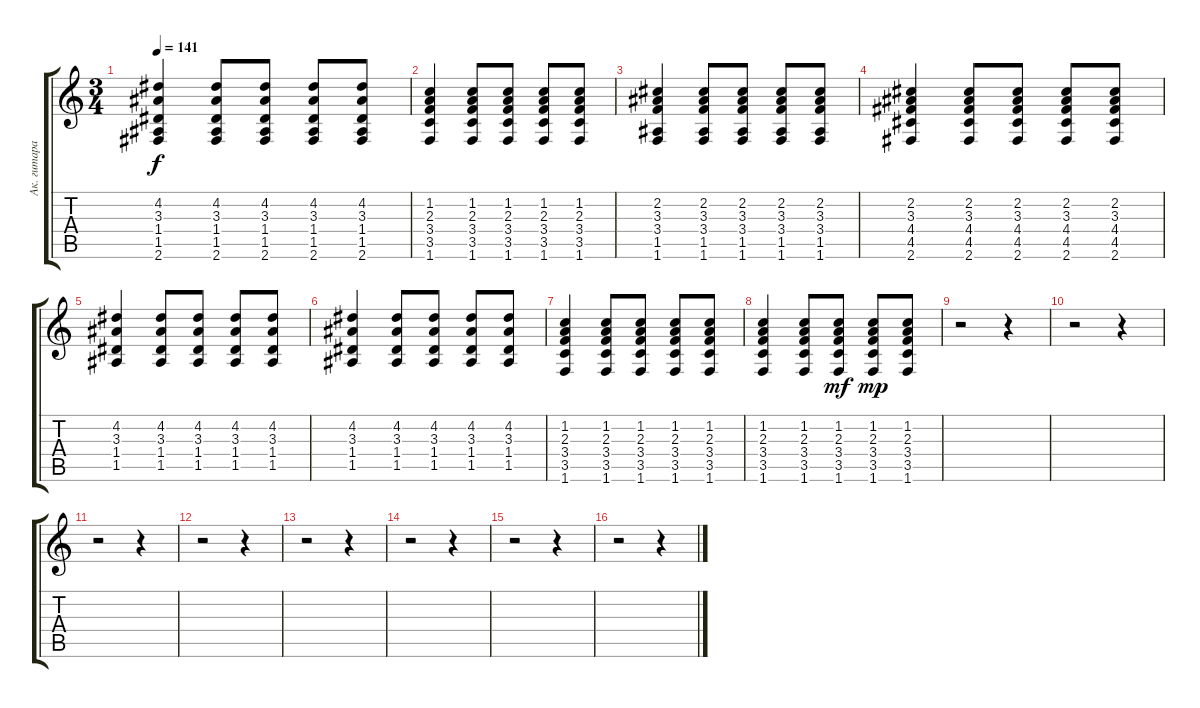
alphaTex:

\track ("Ак. гитара(желез)" "Ак. гитара") {instrument acousticguitarsteel}
\staff {score tabs}
\tuning (E4 B3 G3 D3 A2 E2) {hide}
\ts (3 4)
\tempo 141
\clef g2
\ks c
(4.2 3.3 1.4 1.5 2.6).4{dy f} (4.2 3.3 1.4 1.5 2.6).8 (4.2 3.3 1.4 1.5 2.6).8 (4.2 3.3 1.4 1.5 2.6).8 (4.2 3.3 1.4 1.5 2.6).8 |
(1.2 2.3 3.4 3.5 1.6).4 (1.2 2.3 3.4 3.5 1.6).8 (1.2 2.3 3.4 3.5 1.6).8 (1.2 2.3 3.4 3.5 1.6).8 (1.2 2.3 3.4 3.5 1.6).8 |
(2.2 3.3 3.4 1.5 1.6).4 (2.2 3.3 3.4 1.5 1.6).8 (2.2 3.3 3.4 1.5 1.6).8 (2.2 3.3 3.4 1.5 1.6).8 (2.2 3.3 3.4 1.5 1.6).8 |
(2.2 3.3 4.4 4.5 2.6).4 (2.2 3.3 4.4 4.5 2.6).8 (2.2 3.3 4.4 4.5 2.6).8 (2.2 3.3 4.4 4.5 2.6).8 (2.2 3.3 4.4 4.5 2.6).8 |
(4.2 3.3 1.4 1.5).4 (4.2 3.3 1.4 1.5).8 (4.2 3.3 1.4 1.5).8 (4.2 3.3 1.4 1.5).8 (4.2 3.3 1.4 1.5).8 |
(4.2 3.3 1.4 1.5).4 (4.2 3.3 1.4 1.5).8 (4.2 3.3 1.4 1.5).8 (4.2 3.3 1.4 1.5).8 (4.2 3.3 1.4 1.5).8 |
(1.2 2.3 3.4 3.5 1.6).4 (1.2 2.3 3.4 3.5 1.6).8 (1.2 2.3 3.4 3.5 1.6).8 (1.2 2.3 3.4 3.5 1.6).8 (1.2 2.3 3.4 3.5 1.6).8 |
(1.2 2.3 3.4 3.5 1.6).4 (1.2 2.3 3.4 3.5 1.6).8 (1.2 2.3 3.4 3.5 1.6).8{dy mf} (1.2 2.3 3.4 3.5 1.6).8{dy mp} (1.2 2.3 3.4 3.5 1.6).8 |
r.2 r.4 |
r.2 r.4 |
r.2 r.4 |
r.2 r.4 |
r.2 r.4 |
r.2 r.4 |
r.2 r.4 |
r.2 r.4
